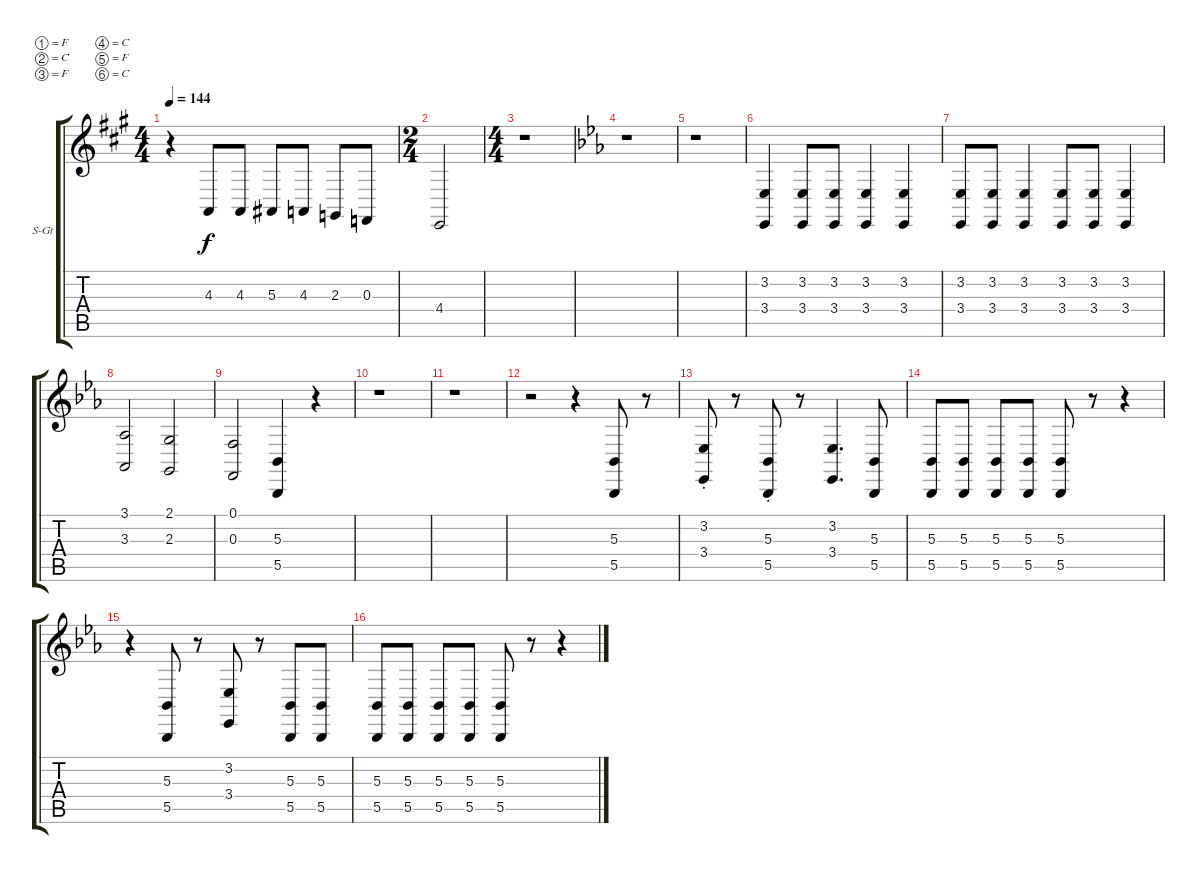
\bracketExtendMode groupsimilarinstruments
\firstSystemTrackNameOrientation horizontal
\otherSystemsTrackNameOrientation horizontal
\track ("Piano (LH) (Print)" "S-Gt") {instrument brightacousticpiano}
\staff {score tabs}
\tuning (F2 C2 F1 C1 F0 C0)
\displaytranspose 12
\ts (4 4)
\tempo 144
\clef g2
\ks a
r.4{dy f} 4.3.8 4.3.8 5.3.8 4.3.8 2.3.8 0.3.8 |
\ts (2 4)
4.4.2 |
\ts (4 4)
r.1 |
\ks eb
r.1 |
r.1 |
(3.2 3.4).4 (3.2 3.4).8 (3.2 3.4).8 (3.2 3.4).4 (3.2 3.4).4 |
(3.2 3.4).8 (3.2 3.4).8 (3.2 3.4).4 (3.2 3.4).8 (3.2 3.4).8 (3.2 3.4).4 |
(3.1 3.3).2 (2.1 2.3).2 |
(0.1 0.3).2 (5.3 5.5).4 r.4 |
r.1 |
r.1 |
r.2 r.4 (5.3 5.5).8 r.8 |
(3.2{st} 3.4{st}).8 r.8 (5.3{st} 5.5{st}).8 r.8 (3.2 3.4).4{d} (5.3 5.5).8 |
(5.3 5.5).8 (5.3 5.5).8 (5.3 5.5).8 (5.3 5.5).8 (5.3 5.5).8 r.8 r.4 |
r.4 (5.3 5.5).8 r.8 (3.2 3.4).8 r.8 (5.3 5.5).8 (5.3 5.5).8 |
(5.3 5.5).8 (5.3 5.5).8 (5.3 5.5).8 (5.3 5.5).8 (5.3 5.5).8 r.8 r.4
